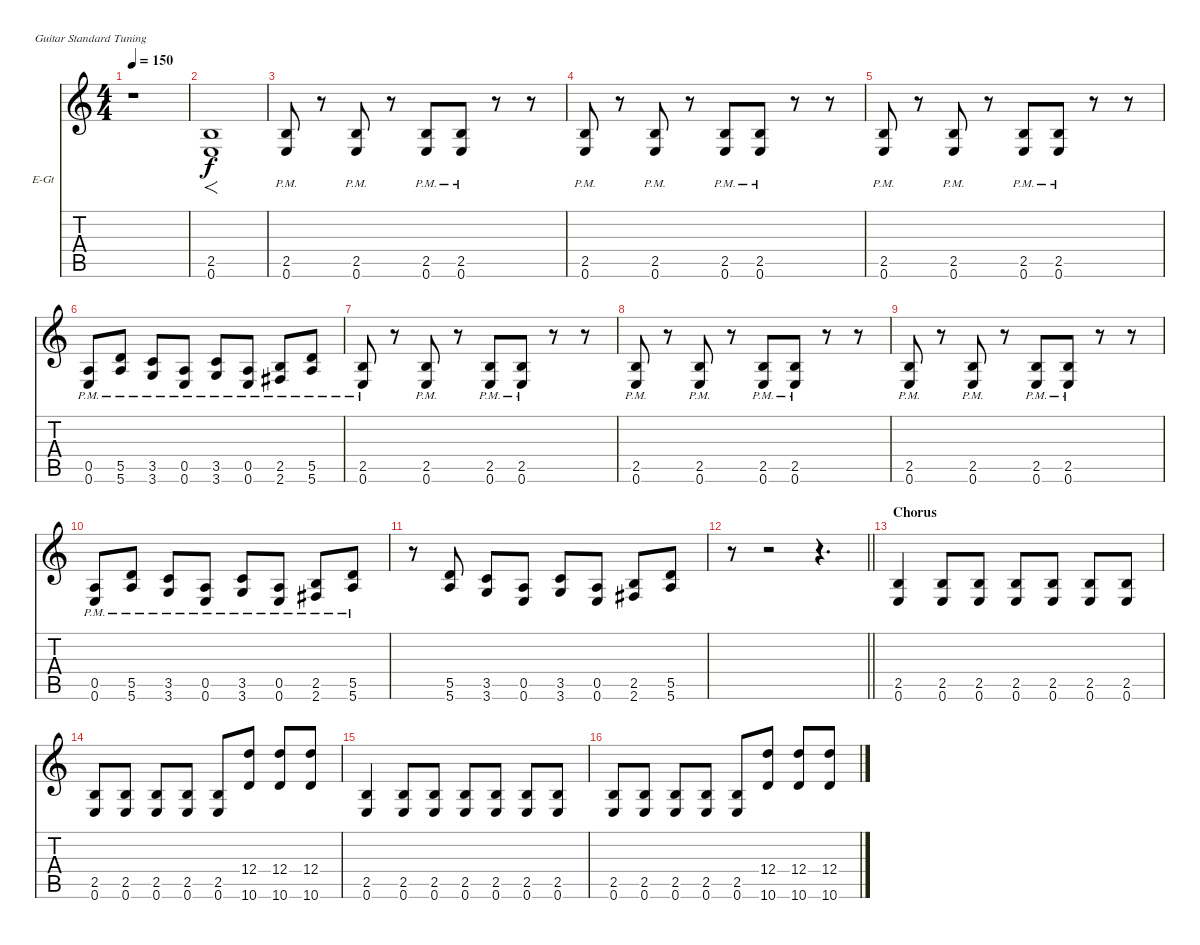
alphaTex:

\bracketExtendMode nobrackets
\firstSystemTrackNameOrientation horizontal
\otherSystemsTrackNameOrientation horizontal
\track ("Rhythm Guitar" "E-Gt") {instrument electricguitarclean}
\staff {score tabs}
\tuning (E4 B3 G3 D3 A2 E2)
\ts (4 4)
\tempo 150
\clef g2
\scale
0.333333
\ks c
r.1{dy f} |
\scale
0.333333 (2.5 0.6).1{f} |
\scale
0.333333 (2.5{pm} 0.6{pm}).8 r.8 (2.5{pm} 0.6{pm}).8 r.8 (2.5{pm} 0.6{pm}).8 (2.5{pm} 0.6{pm}).8 r.8 r.8 |
\scale
0.333333 (2.5{pm} 0.6{pm}).8 r.8 (2.5{pm} 0.6{pm}).8 r.8 (2.5{pm} 0.6{pm}).8 (2.5{pm} 0.6{pm}).8 r.8 r.8 |
\scale
0.333333 (2.5{pm} 0.6{pm}).8 r.8 (2.5{pm} 0.6{pm}).8 r.8 (2.5{pm} 0.6{pm}).8 (2.5{pm} 0.6{pm}).8 r.8 r.8 |
\scale
0.333333 (0.5{pm} 0.6{pm}).8 (5.5{pm} 5.6{pm}).8 (3.5{pm} 3.6{pm}).8 (0.5{pm} 0.6{pm}).8 (3.5{pm} 3.6{pm}).8 (0.5{pm} 0.6{pm}).8 (2.5{pm} 2.6{pm}).8 (5.5{pm} 5.6{pm}).8 |
\scale
0.333333 (2.5{pm} 0.6{pm}).8 r.8 (2.5{pm} 0.6{pm}).8 r.8 (2.5{pm} 0.6{pm}).8 (2.5{pm} 0.6{pm}).8 r.8 r.8 |
\scale
0.333333 (2.5{pm} 0.6{pm}).8 r.8 (2.5{pm} 0.6{pm}).8 r.8 (2.5{pm} 0.6{pm}).8 (2.5{pm} 0.6{pm}).8 r.8 r.8 |
\scale
0.333333 (2.5{pm} 0.6{pm}).8 r.8 (2.5{pm} 0.6{pm}).8 r.8 (2.5{pm} 0.6{pm}).8 (2.5{pm} 0.6{pm}).8 r.8 r.8 |
\scale
0.333333 (0.5{pm} 0.6{pm}).8 (5.5{pm} 5.6{pm}).8 (3.5{pm} 3.6{pm}).8 (0.5{pm} 0.6{pm}).8 (3.5{pm} 3.6{pm}).8 (0.5{pm} 0.6{pm}).8 (2.5{pm} 2.6{pm}).8 (5.5{pm} 5.6{pm}).8 |
\scale
0.333333 r.8 (5.5 5.6).8 (3.5 3.6).8 (0.5 0.6).8 (3.5 3.6).8 (0.5 0.6).8 (2.5 2.6).8 (5.5 5.6).8 |
\scale
0.333333
\barLineRight lightlight
r.8 r.2 r.4{d} |
\section ("" "Chorus")
\scale
0.333333 (2.5 0.6).4 (2.5 0.6).8 (2.5 0.6).8 (2.5 0.6).8 (2.5 0.6).8 (2.5 0.6).8 (2.5 0.6).8 |
\scale
0.333333 (2.5 0.6).8 (2.5 0.6).8 (2.5 0.6).8 (2.5 0.6).8 (2.5 0.6).8 (12.4 10.6).8 (12.4 10.6).8 (12.4 10.6).8 |
\scale
0.333333 (2.5 0.6).4 (2.5 0.6).8 (2.5 0.6).8 (2.5 0.6).8 (2.5 0.6).8 (2.5 0.6).8 (2.5 0.6).8 |
\scale
0.333333 (2.5 0.6).8 (2.5 0.6).8 (2.5 0.6).8 (2.5 0.6).8 (2.5 0.6).8 (12.4 10.6).8 (12.4 10.6).8 (12.4 10.6).8
